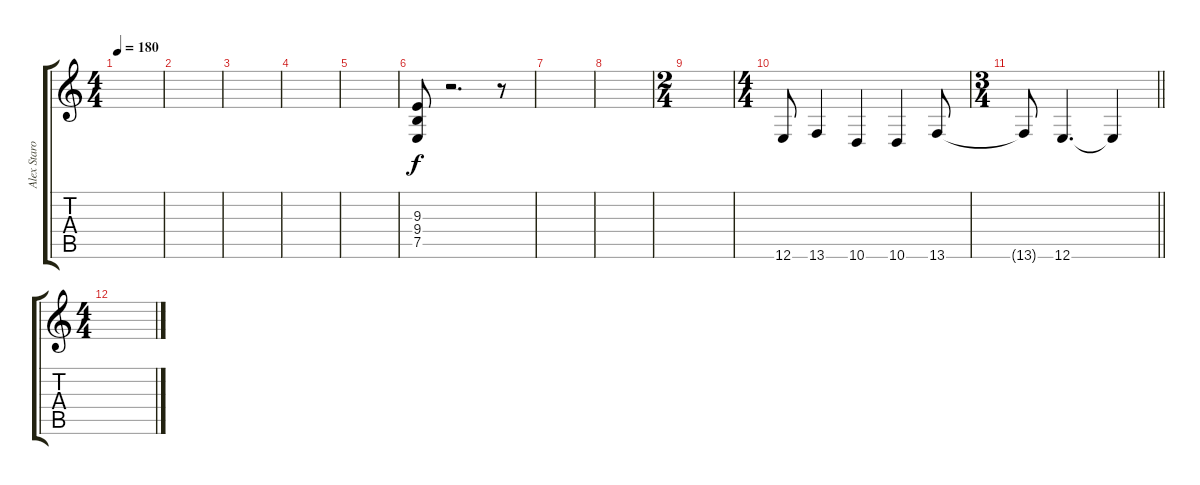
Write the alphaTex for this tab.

\track ("Alex Staropoli" "Alex Staro") {instrument orchestrahit}
\staff {score tabs}
\tuning (E4 B3 G3 D3 A2 E2) {hide}
\ts (4 4)
\tempo 180
\clef g2
\ks c
|
|
|
|
|
(9.3 9.4 7.5).8 r.2{d} r.8 |
|
|
\ts (2 4)
|
\ts (4 4)
12.6.8 13.6.4 10.6.4 10.6.4 13.6.8 |
\ts (3 4)
\barLineRight lightlight
13.6{t}.8 12.6.4{d} 12.6{t}.4 |
\ts (4 4)
